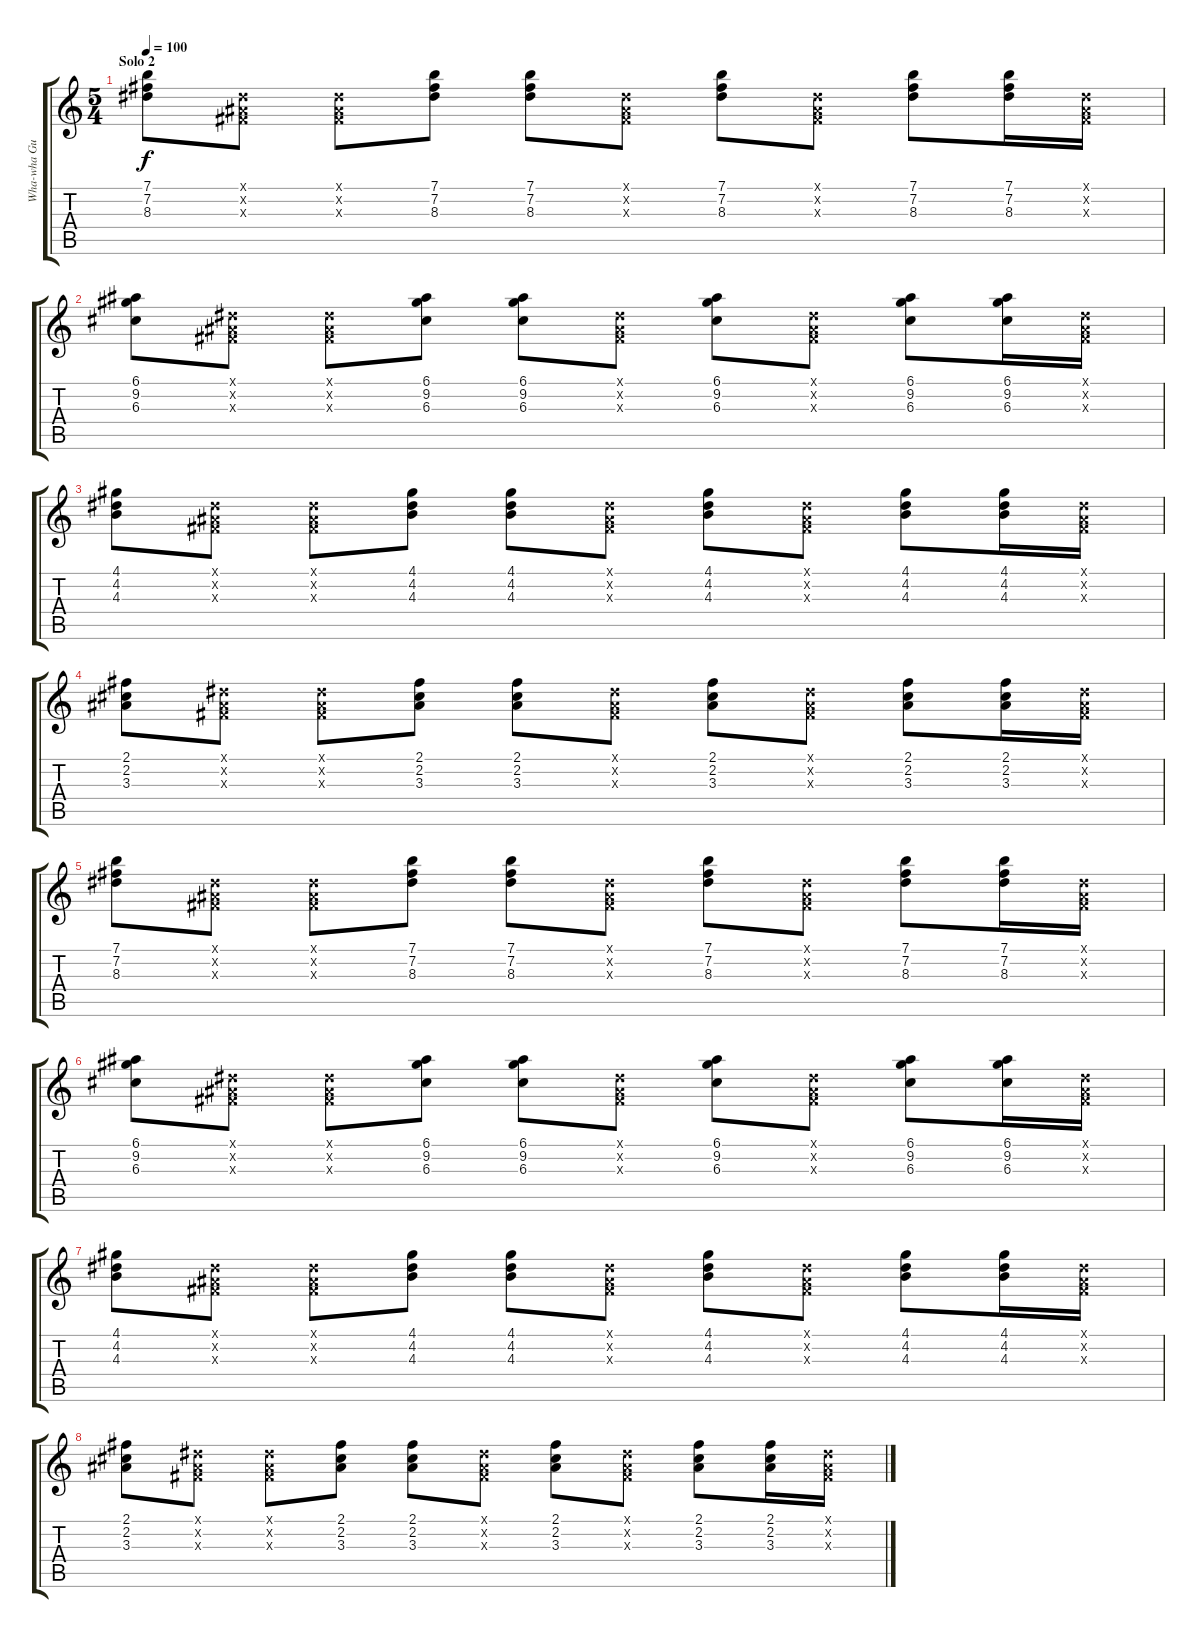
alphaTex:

\track ("Wha-wha Guitar" "Wha-wha Gu") {instrument electricguitarclean}
\staff {score tabs}
\tuning (E4 B3 G3 D3 A2 E2) {hide}
\ts (5 4)
\section ("" "Solo 2")
\tempo 100
\clef g2
\ks c
(7.1 7.2 8.3).8{dy f} (-1.1{x} -1.2{x} -1.3{x}).8 (-1.1{x} -1.2{x} -1.3{x}).8 (7.1 7.2 8.3).8 (7.1 7.2 8.3).8 (-1.1{x} -1.2{x} -1.3{x}).8 (7.1 7.2 8.3).8 (-1.1{x} -1.2{x} -1.3{x}).8 (7.1 7.2 8.3).8 (7.1 7.2 8.3).16 (-1.1{x} -1.2{x} -1.3{x}).16 |
(6.1 9.2 6.3).8 (-1.1{x} -1.2{x} -1.3{x}).8 (-1.1{x} -1.2{x} -1.3{x}).8 (6.1 9.2 6.3).8 (6.1 9.2 6.3).8 (-1.1{x} -1.2{x} -1.3{x}).8 (6.1 9.2 6.3).8 (-1.1{x} -1.2{x} -1.3{x}).8 (6.1 9.2 6.3).8 (6.1 9.2 6.3).16 (-1.1{x} -1.2{x} -1.3{x}).16 |
(4.1 4.2 4.3).8 (-1.1{x} -1.2{x} -1.3{x}).8 (-1.1{x} -1.2{x} -1.3{x}).8 (4.1 4.2 4.3).8 (4.1 4.2 4.3).8 (-1.1{x} -1.2{x} -1.3{x}).8 (4.1 4.2 4.3).8 (-1.1{x} -1.2{x} -1.3{x}).8 (4.1 4.2 4.3).8 (4.1 4.2 4.3).16 (-1.1{x} -1.2{x} -1.3{x}).16 |
(2.1 2.2 3.3).8 (-1.1{x} -1.2{x} -1.3{x}).8 (-1.1{x} -1.2{x} -1.3{x}).8 (2.1 2.2 3.3).8 (2.1 2.2 3.3).8 (-1.1{x} -1.2{x} -1.3{x}).8 (2.1 2.2 3.3).8 (-1.1{x} -1.2{x} -1.3{x}).8 (2.1 2.2 3.3).8 (2.1 2.2 3.3).16 (-1.1{x} -1.2{x} -1.3{x}).16 |
(7.1 7.2 8.3).8 (-1.1{x} -1.2{x} -1.3{x}).8 (-1.1{x} -1.2{x} -1.3{x}).8 (7.1 7.2 8.3).8 (7.1 7.2 8.3).8 (-1.1{x} -1.2{x} -1.3{x}).8 (7.1 7.2 8.3).8 (-1.1{x} -1.2{x} -1.3{x}).8 (7.1 7.2 8.3).8 (7.1 7.2 8.3).16 (-1.1{x} -1.2{x} -1.3{x}).16 |
(6.1 9.2 6.3).8 (-1.1{x} -1.2{x} -1.3{x}).8 (-1.1{x} -1.2{x} -1.3{x}).8 (6.1 9.2 6.3).8 (6.1 9.2 6.3).8 (-1.1{x} -1.2{x} -1.3{x}).8 (6.1 9.2 6.3).8 (-1.1{x} -1.2{x} -1.3{x}).8 (6.1 9.2 6.3).8 (6.1 9.2 6.3).16 (-1.1{x} -1.2{x} -1.3{x}).16 |
(4.1 4.2 4.3).8 (-1.1{x} -1.2{x} -1.3{x}).8 (-1.1{x} -1.2{x} -1.3{x}).8 (4.1 4.2 4.3).8 (4.1 4.2 4.3).8 (-1.1{x} -1.2{x} -1.3{x}).8 (4.1 4.2 4.3).8 (-1.1{x} -1.2{x} -1.3{x}).8 (4.1 4.2 4.3).8 (4.1 4.2 4.3).16 (-1.1{x} -1.2{x} -1.3{x}).16 |
(2.1 2.2 3.3).8 (-1.1{x} -1.2{x} -1.3{x}).8 (-1.1{x} -1.2{x} -1.3{x}).8 (2.1 2.2 3.3).8 (2.1 2.2 3.3).8 (-1.1{x} -1.2{x} -1.3{x}).8 (2.1 2.2 3.3).8 (-1.1{x} -1.2{x} -1.3{x}).8 (2.1 2.2 3.3).8 (2.1 2.2 3.3).16 (-1.1{x} -1.2{x} -1.3{x}).16
